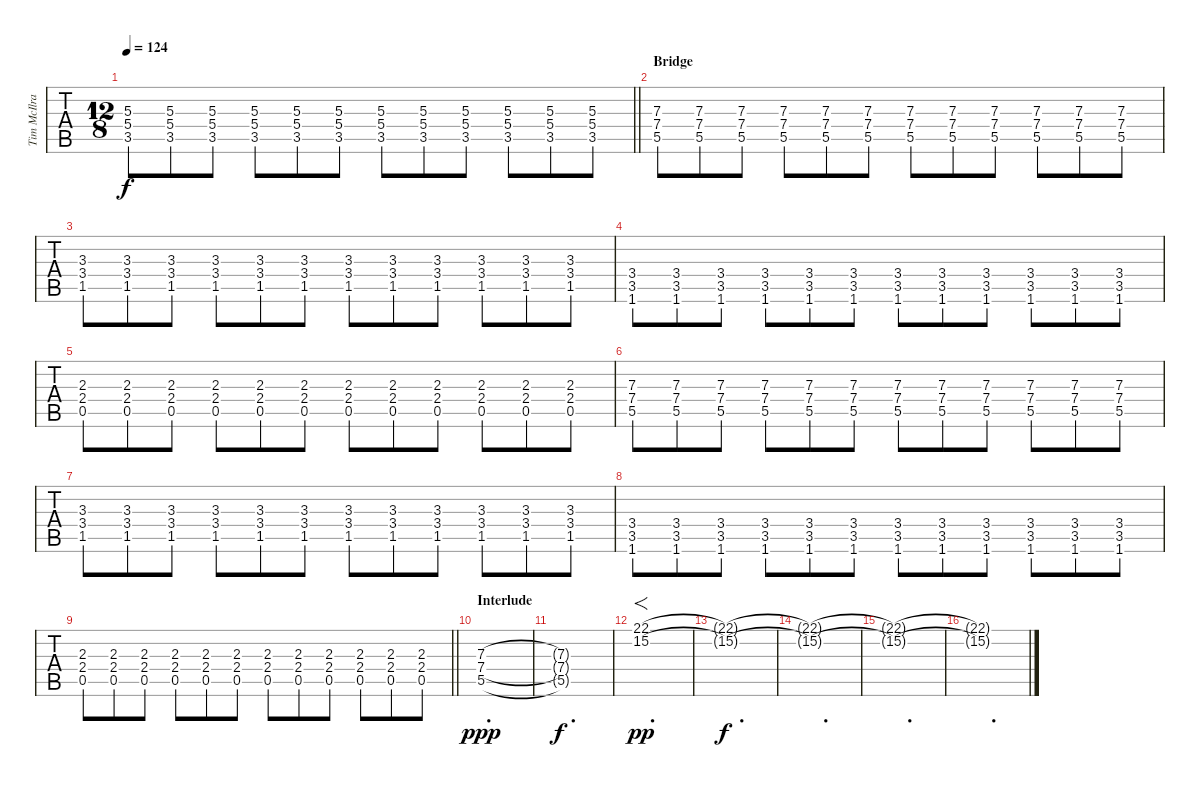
\track ("Tim McIlrath - Guitar One" "Tim McIlra") {instrument distortionguitar}
\staff {tabs}
\tuning (Eb4 Bb3 Gb3 Db3 Ab2 Eb2) {hide}
\ts (12 8)
\tempo 124
\clef g2
\barLineRight lightlight
\ks gb
(5.3 5.4 3.5).8{dy f} (5.3 5.4 3.5).8 (5.3 5.4 3.5).8 (5.3 5.4 3.5).8 (5.3 5.4 3.5).8 (5.3 5.4 3.5).8 (5.3 5.4 3.5).8 (5.3 5.4 3.5).8 (5.3 5.4 3.5).8 (5.3 5.4 3.5).8 (5.3 5.4 3.5).8 (5.3 5.4 3.5).8 |
\section ("" "Bridge")
(7.3 7.4 5.5).8 (7.3 7.4 5.5).8 (7.3 7.4 5.5).8 (7.3 7.4 5.5).8 (7.3 7.4 5.5).8 (7.3 7.4 5.5).8 (7.3 7.4 5.5).8 (7.3 7.4 5.5).8 (7.3 7.4 5.5).8 (7.3 7.4 5.5).8 (7.3 7.4 5.5).8 (7.3 7.4 5.5).8 |
(3.3 3.4 1.5).8 (3.3 3.4 1.5).8 (3.3 3.4 1.5).8 (3.3 3.4 1.5).8 (3.3 3.4 1.5).8 (3.3 3.4 1.5).8 (3.3 3.4 1.5).8 (3.3 3.4 1.5).8 (3.3 3.4 1.5).8 (3.3 3.4 1.5).8 (3.3 3.4 1.5).8 (3.3 3.4 1.5).8 |
(3.4 3.5 1.6).8 (3.4 3.5 1.6).8 (3.4 3.5 1.6).8 (3.4 3.5 1.6).8 (3.4 3.5 1.6).8 (3.4 3.5 1.6).8 (3.4 3.5 1.6).8 (3.4 3.5 1.6).8 (3.4 3.5 1.6).8 (3.4 3.5 1.6).8 (3.4 3.5 1.6).8 (3.4 3.5 1.6).8 |
(2.3 2.4 0.5).8 (2.3 2.4 0.5).8 (2.3 2.4 0.5).8 (2.3 2.4 0.5).8 (2.3 2.4 0.5).8 (2.3 2.4 0.5).8 (2.3 2.4 0.5).8 (2.3 2.4 0.5).8 (2.3 2.4 0.5).8 (2.3 2.4 0.5).8 (2.3 2.4 0.5).8 (2.3 2.4 0.5).8 |
(7.3 7.4 5.5).8 (7.3 7.4 5.5).8 (7.3 7.4 5.5).8 (7.3 7.4 5.5).8 (7.3 7.4 5.5).8 (7.3 7.4 5.5).8 (7.3 7.4 5.5).8 (7.3 7.4 5.5).8 (7.3 7.4 5.5).8 (7.3 7.4 5.5).8 (7.3 7.4 5.5).8 (7.3 7.4 5.5).8 |
(3.3 3.4 1.5).8 (3.3 3.4 1.5).8 (3.3 3.4 1.5).8 (3.3 3.4 1.5).8 (3.3 3.4 1.5).8 (3.3 3.4 1.5).8 (3.3 3.4 1.5).8 (3.3 3.4 1.5).8 (3.3 3.4 1.5).8 (3.3 3.4 1.5).8 (3.3 3.4 1.5).8 (3.3 3.4 1.5).8 |
(3.4 3.5 1.6).8 (3.4 3.5 1.6).8 (3.4 3.5 1.6).8 (3.4 3.5 1.6).8 (3.4 3.5 1.6).8 (3.4 3.5 1.6).8 (3.4 3.5 1.6).8 (3.4 3.5 1.6).8 (3.4 3.5 1.6).8 (3.4 3.5 1.6).8 (3.4 3.5 1.6).8 (3.4 3.5 1.6).8 |
\barLineRight lightlight
(2.3 2.4 0.5).8 (2.3 2.4 0.5).8 (2.3 2.4 0.5).8 (2.3 2.4 0.5).8 (2.3 2.4 0.5).8 (2.3 2.4 0.5).8 (2.3 2.4 0.5).8 (2.3 2.4 0.5).8 (2.3 2.4 0.5).8 (2.3 2.4 0.5).8 (2.3 2.4 0.5).8 (2.3 2.4 0.5).8 |
\section ("" "Interlude")
(7.3 7.4 5.5).1{d dy ppp} |
(7.3{t} 7.4{t} 5.5{t}).1{d dy f} |
(22.1 15.2).1{f d dy pp} |
(22.1{t} 15.2{t}).1{d dy f} |
(22.1{t} 15.2{t}).1{d} |
(22.1{t} 15.2{t}).1{d} |
(22.1{t} 15.2{t}).1{d}
